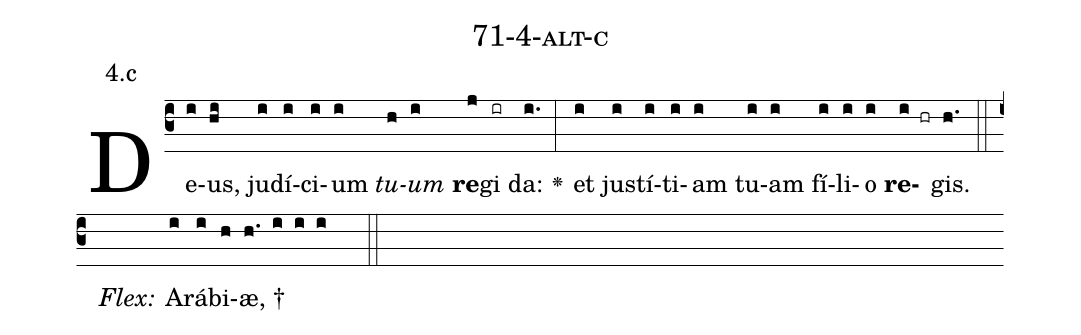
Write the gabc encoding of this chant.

name: 71-4-alt-c;
annotation: 4.c;
%%
(c3)De(i)us,(hi) ju(i)dí(i)ci(i)um(i) <i>tu</i>(h)<i>um</i>(i) <b>re</b>(j)gi(ir) da:(i.) <v>\greheightstar</v>(:) et(i) jus(i)tí(i)ti(i)am(i) tu(i)am(i) fí(i)li(i)o(i) <b>re</b>(i hr)gis.(h.) (::)
<i>Flex:</i>()  A(i)rá(i)bi(h)æ, †(h. i i i  ::)

%E(i) u(i) o(i) u(i) a(i) e.(h.) (::)
